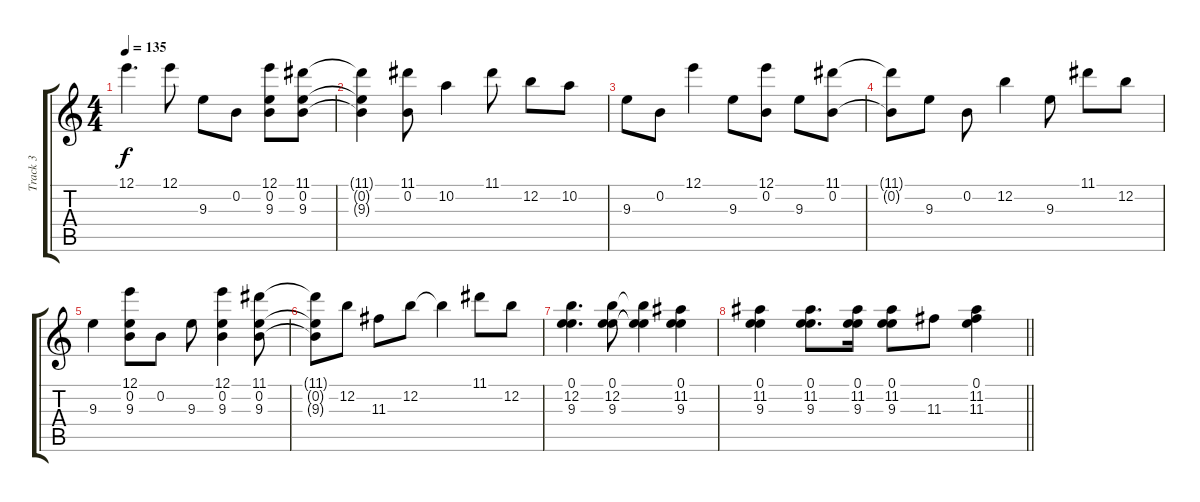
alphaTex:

\track ("Track 3" "Track 3") {instrument acousticguitarsteel}
\staff {score tabs}
\tuning (E4 B3 G3 D3 A2 E2) {hide}
\ts (4 4)
\tempo 135
\clef g2
\ks c
12.1.4{d dy f} 12.1.8 9.3.8 0.2.8 (12.1 0.2 9.3).8 (11.1 0.2 9.3).8 |
(11.1{t} 0.2{t} 9.3{t}).4 (11.1 0.2).8 10.2.4 11.1.8 12.2.8 10.2.8 |
9.3.8 0.2.8 12.1.4 9.3.8 (12.1 0.2).8 9.3.8 (11.1 0.2).8 |
(11.1{t} 0.2{t}).8 9.3.8 0.2.8 12.2.4 9.3.8 11.1.8 12.2.8 |
9.3.4 (12.1 0.2 9.3).8 0.2.8 9.3.8 (12.1 0.2 9.3).4 (11.1 0.2 9.3).8 |
(11.1{t} 0.2{t} 9.3{t}).8 12.2.8 11.3.8 12.2.8 12.2{t}.4 11.1.8 12.2.8 |
(0.1 12.2 9.3).4{d} (0.1 12.2 9.3).8 (0.1{t} 12.2{t} 9.3{t}).4 (0.1 11.2 9.3).4 |
\barLineRight lightlight
(0.1 11.2 9.3).4 (0.1 11.2 9.3).8{d} (0.1 11.2 9.3).16 (0.1 11.2 9.3).8 11.3.8 (0.1 11.2 11.3).4
